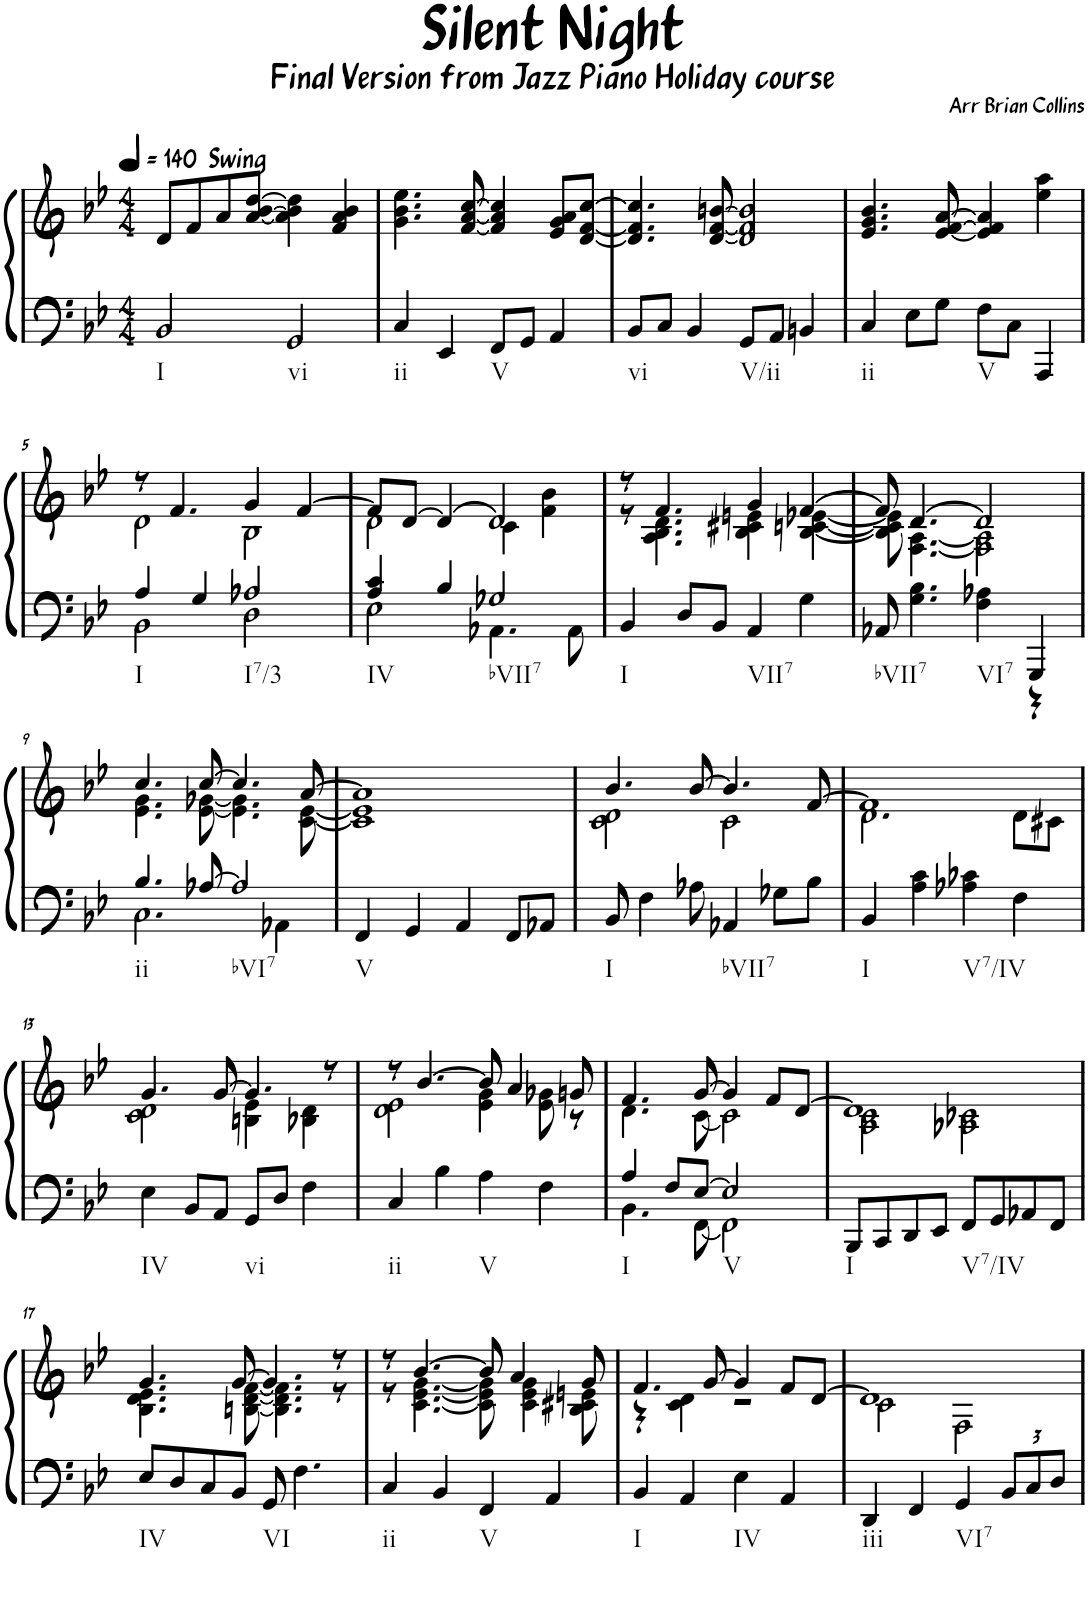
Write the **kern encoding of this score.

**kern	**kern
*part1	*part1
*staff2	*staff1
*I"Piano	*
*I'Pno.	*
*clefF4	*clefG2
*k[b-e-]	*k[b-e-]
*M4/4	*M4/4
*MM140	*MM140
=1	=1
!	!LO:TX:a:B:t=Swing
!LO:TX:b:t=I	!
2BB-/	8d/L
.	8f/
.	8a/
.	[8a/ [8b-/ [8dd/J
!LO:TX:b:t=vi	!
2GG/	4a\] 4b-\] 4dd\]
.	4f/ 4a/ 4b-/
=2	=2
!LO:TX:b:t=ii	!
4C/	4.g\ 4.b-\ 4.ee-\
4EE-/	.
.	[8f/ [8a/ [8cc/
!LO:TX:b:t=V	!
8FF/L	4f/] 4a/] 4cc/]
8GG/J	.
4AA/	8e-/ 8g/ 8a/L
.	[8d/ [8f/ [8cc/J
=3	=3
!LO:TX:b:t=vi	!
8BB-/L	4.d/] 4.f/] 4.cc/]
8C/J	.
4BB-/	.
.	[8d/ [8f/ [8bn/
!LO:TX:b:t=V/ii	!
8GG/L	2d/] 2f/] 2b/]
8AA/J	.
4BBn/	.
=4	=4
!LO:TX:b:t=ii	!
4C/	4.e-/ 4.g/ 4.b-/
8E-\L	.
8G\J	[8e-/ [8f/ [8a/
!LO:TX:b:t=V	!
8F\L	4e-/] 4f/] 4a/]
8C\J	.
4AAA/	4ee-\ 4aa\
!!LO:LB:g=z
=5	=5
*^	*^
!LO:TX:b:t=I	!	!	!
4A/	2BB-\	8r	2d\
.	.	4.f/	.
4G/	.	.	.
!LO:TX:b:t=I7/3	!	!	!
2A-X/	2D\	4g/	2B-\
.	.	[4f/	.
=6	=6	=6	=6
!LO:TX:b:t=IV	!	!	!
4A/ 4c/	2E-\	8f/L]	2d\
.	.	[8d/J	.
4B-/	.	4d/_	.
!LO:TX:b:t=bVII7	!	!	!
2G-X/	4.AA-X\	2d/]	4c\
.	.	.	4f\ 4b-\
.	8AA-\	.	.
=7	=7	=7	=7
!LO:TX:b:t=I	!	!	!
*v	*v	*	*
4BB-/	8r	8r
.	4.f/	4.A\ 4.B-\ 4.d\
8D/L	.	.
8BB-/J	.	.
!LO:TX:b:t=VII7	!	!
4AA/	4g/	4B-\ 4c#X\ 4en\
4G\	[4f/	[4B-\ [4cn\ [4e-X\
=8	=8	=8
*^	*	*
!LO:TX:b:t=bVII7	!	!	!
8AA-X/	2.ryy	8f/]	8B-\] 8c\] 8e-\]
4.G\ 4.B-\	.	[4.d/	[4.F\ [4.A\
!LO:TX:b:t=VI7	!	!	!
4F\ 4A-X\	.	2d/]	2F\] 2A\]
4GGG/	4r	.	.
!!LO:LB:g=z	!!
=9	=9	=9	=9
!LO:TX:b:t=ii	!	!	!
4.B-/	2.C\	4.cc/	4.e-\ 4.g\
[8A-X/	.	[8cc/	[8e-\ [8g-X\
!LO:TX:b:t=bVI7	!	!	!
2A-/]	.	4.cc/]	4.e-\] 4.g-\]
.	4AA-X\	.	.
.	.	[8a/	[8c\ [8e-\
*v	*v	*	*
=10	=10	=10
!LO:TX:b:t=V	!	!
4FF/	1a]	1c] 1e-]
4GG/	.	.
4AA/	.	.
8FF/L	.	.
8AA-X/J	.	.
=11	=11	=11
!LO:TX:b:t=I	!	!
8BB-/	4.b-/	2c\ 2d\
4F\	.	.
8A-X\	[8b-/	.
!LO:TX:b:t=bVII7	!	!
4AA-X/	4.b-/]	2c\
8G-X\L	.	.
8B-\J	[8f/	.
=12	=12	=12
!LO:TX:b:t=I	!	!
4BB-/	1f]	2.d\
4A\ 4c\	.	.
!LO:TX:b:t=V7/IV	!	!
4A-X\ 4c-X\	.	.
4F\	.	8d\L
.	.	8c#X\J
!!LO:LB:g=z	!!
=13	=13	=13
!LO:TX:b:t=IV	!	!
4E-\	4.g/	2c\ 2d\
8BB-/L	.	.
8AA/J	[8g/	.
!LO:TX:b:t=vi	!	!
8GG/L	4.g/]	4Bn\ 4e-\
8D/J	.	.
4F\	.	4B-X\ 4d\
.	8r	.
=14	=14	=14
!LO:TX:b:t=ii	!	!
4C/	8r	2d\ 2e-\
.	[4.b-/	.
4B-\	.	.
!LO:TX:b:t=V	!	!
4A\	8b-/]	4e-\ 4g\
.	4a/	.
4F\	.	8e-\ 8g-X\
.	8gn/	8r
=15	=15	=15
*^	*	*
!LO:TX:b:t=I	!	!	!
4A/	4.BB-\	4.f/	4.d\
8F/L	.	.	.
[8E-/J	[8FF\	[8g/	[8c\
!LO:TX:b:t=V	!	!	!
2E-/]	2FF\]	4g/]	2c\]
.	.	8f/L	.
.	.	[8d/J	.
*v	*v	*	*
=16	=16	=16
!LO:TX:b:t=I	!	!
8BBB-/L	1d]	2A\ 2c\
8CC/	.	.
8DD/	.	.
8EE-/J	.	.
!LO:TX:b:t=V7/IV	!	!
8FF/L	.	2A-X\ 2c-X\
8GG/	.	.
8AA-X/	.	.
8FF/J	.	.
!!LO:LB:g=z	!!
=17	=17	=17
!LO:TX:b:t=IV	!	!
8E-/L	4.g/	4.B-\ 4.d\ 4.e-\
8D/	.	.
8C/	.	.
8BB-/J	[8g/	[8Bn\ [8d\ [8f\
!LO:TX:b:t=VI	!	!
8GG/	4.g/]	4.B\] 4.d\] 4.f\]
4.F\	.	.
.	8r	8r
=18	=18	=18
!LO:TX:b:t=ii	!	!
4C/	8r	8r
.	[4.b-/	[4.c\ [4.e-\ [4.g\
4BB-/	.	.
!LO:TX:b:t=V	!	!
4FF/	8b-/]	8c\] 8e-\] 8g\]
.	4a/	4c\ 4e-\ 4g\
4AA/	.	.
.	8g/	8B-\ 8c#X\ 8en\
=19	=19	=19
!LO:TX:b:t=I	!	!
4BB-/	4.f/	4r
4AA/	.	4c\ 4d\
.	[8g/	.
!LO:TX:b:t=IV	!	!
4E-\	4g/]	2r
4AA/	8f/L	.
.	[8d/J	.
=20	=20	=20
!LO:TX:b:t=iii	!	!
4DD/	1d]	2c\
4FF/	.	.
!LO:TX:b:t=VI7	!	!
4GG/	.	2F\
*Xbrackettup	*	*
12BB-/L	.	.
12C/	.	.
12D/J	.	.
*	*v	*v
=	=
*-	*-
